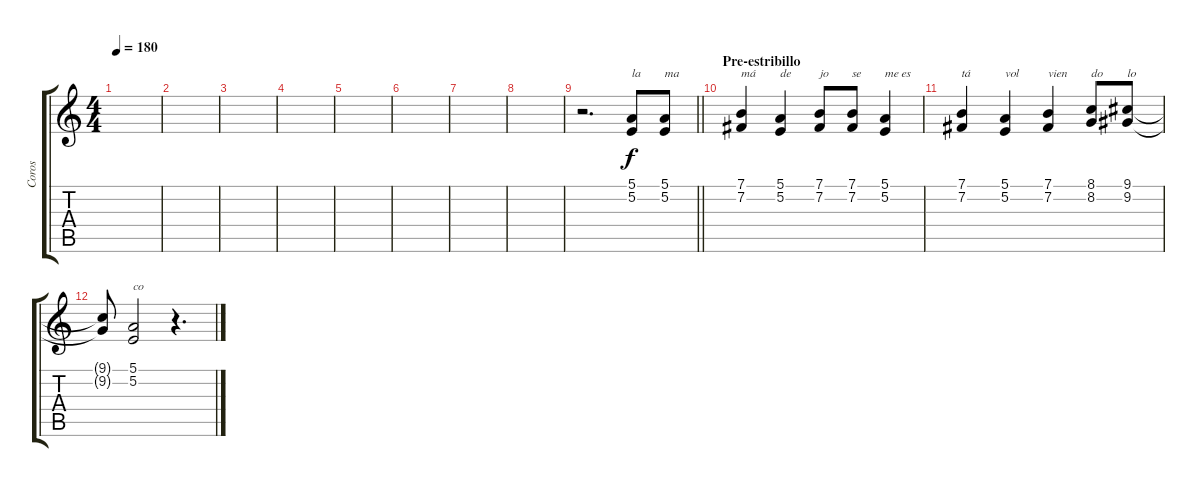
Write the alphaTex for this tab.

\track ("Coros" "Coros") {instrument lead1square}
\staff {score tabs}
\tuning (E4 B3 G3 D3 A2 E2) {hide}
\ts (4 4)
\tempo 180
\clef g2
\ks c
|
|
|
|
|
|
|
|
\barLineRight lightlight
r.2{d} (5.1 5.2).8{txt "la"} (5.1 5.2).8{txt "ma"} |
\section ("" "Pre-estribillo")
(7.1 7.2).4{txt "má"} (5.1 5.2).4{txt "de"} (7.1 7.2).8{txt "jo"} (7.1 7.2).8{txt "se"} (5.1 5.2).4{txt "me es"} |
(7.1 7.2).4{txt "tá"} (5.1 5.2).4{txt "vol"} (7.1 7.2).4{txt "vien"} (8.1 8.2).8{txt "do"} (9.1 9.2).8{txt "lo"} |
(9.1{t} 9.2{t}).8 (5.1 5.2).2{txt "co"} r.4{d}
